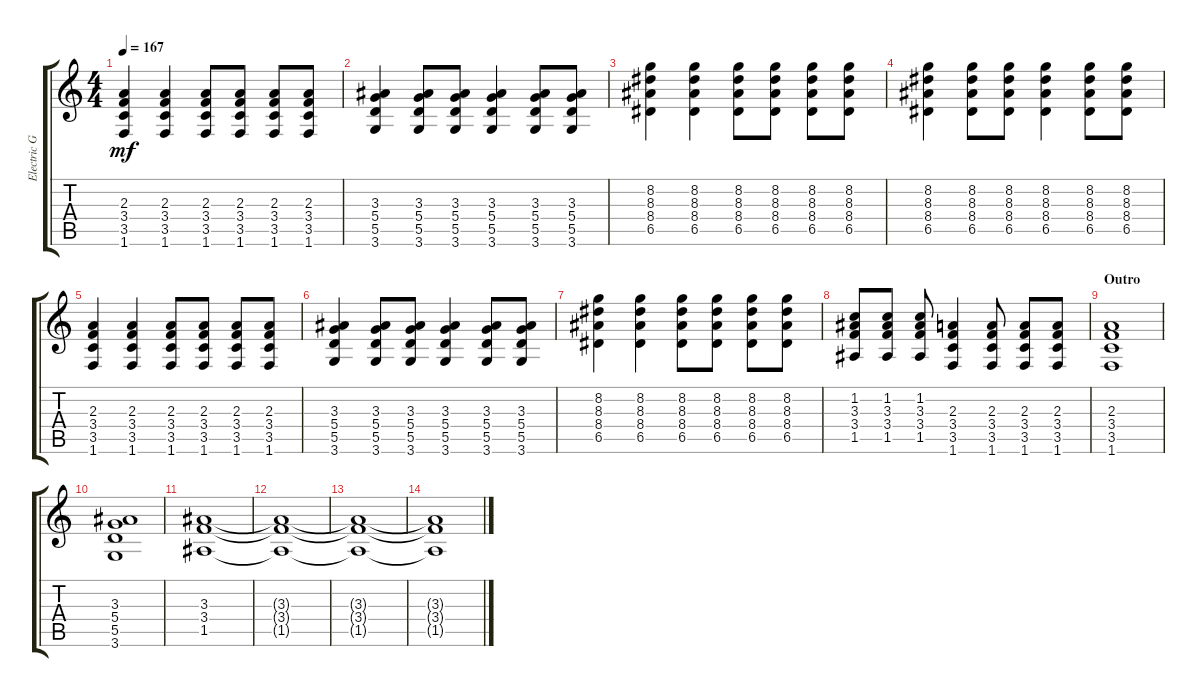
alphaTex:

\track ("Electric Guitar" "Electric G") {instrument overdrivenguitar}
\staff {score tabs}
\tuning (E4 B3 G3 D3 A2 E2) {hide}
\ts (4 4)
\tempo 167
\clef g2
\ks c
(2.3 3.4 3.5 1.6).4{dy mf} (2.3 3.4 3.5 1.6).4 (2.3 3.4 3.5 1.6).8 (2.3 3.4 3.5 1.6).8 (2.3 3.4 3.5 1.6).8 (2.3 3.4 3.5 1.6).8 |
(3.3 5.4 5.5 3.6).4 (3.3 5.4 5.5 3.6).8 (3.3 5.4 5.5 3.6).8 (3.3 5.4 5.5 3.6).4 (3.3 5.4 5.5 3.6).8 (3.3 5.4 5.5 3.6).8 |
(8.2 8.3 8.4 6.5).4 (8.2 8.3 8.4 6.5).4 (8.2 8.3 8.4 6.5).8 (8.2 8.3 8.4 6.5).8 (8.2 8.3 8.4 6.5).8 (8.2 8.3 8.4 6.5).8 |
(8.2 8.3 8.4 6.5).4 (8.2 8.3 8.4 6.5).8 (8.2 8.3 8.4 6.5).8 (8.2 8.3 8.4 6.5).4 (8.2 8.3 8.4 6.5).8 (8.2 8.3 8.4 6.5).8 |
(2.3 3.4 3.5 1.6).4 (2.3 3.4 3.5 1.6).4 (2.3 3.4 3.5 1.6).8 (2.3 3.4 3.5 1.6).8 (2.3 3.4 3.5 1.6).8 (2.3 3.4 3.5 1.6).8 |
(3.3 5.4 5.5 3.6).4 (3.3 5.4 5.5 3.6).8 (3.3 5.4 5.5 3.6).8 (3.3 5.4 5.5 3.6).4 (3.3 5.4 5.5 3.6).8 (3.3 5.4 5.5 3.6).8 |
(8.2 8.3 8.4 6.5).4 (8.2 8.3 8.4 6.5).4 (8.2 8.3 8.4 6.5).8 (8.2 8.3 8.4 6.5).8 (8.2 8.3 8.4 6.5).8 (8.2 8.3 8.4 6.5).8 |
(1.2 3.3 3.4 1.5).8 (1.2 3.3 3.4 1.5).8 (1.2 3.3 3.4 1.5).8 (2.3 3.4 3.5 1.6).4 (2.3 3.4 3.5 1.6).8 (2.3 3.4 3.5 1.6).8 (2.3 3.4 3.5 1.6).8 |
\section ("" "Outro")
(2.3 3.4 3.5 1.6).1 |
(3.3 5.4 5.5 3.6).1 |
(3.3 3.4 1.5).1 |
(3.3{t} 3.4{t} 1.5{t}).1 |
(3.3{t} 3.4{t} 1.5{t}).1 |
(3.3{t} 3.4{t} 1.5{t}).1
